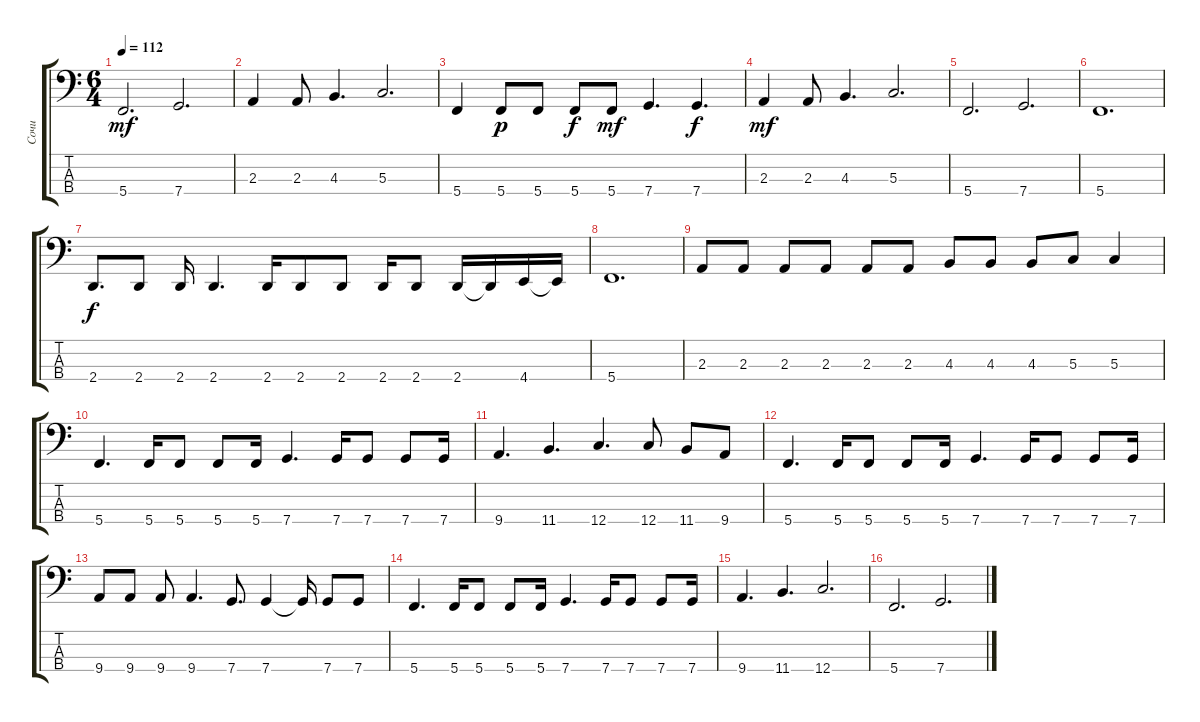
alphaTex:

\track ("Сочи" "Сочи") {instrument electricbassfinger}
\staff {score tabs}
\tuning (F2 C2 G1 C1) {hide}
\ts (6 4)
\tempo 112
\clef f4
\ks c
5.4.2{d dy mf} 7.4.2{d} |
2.3.4 2.3.8 4.3.4{d} 5.3.2{d} |
5.4.4 5.4.8{dy p} 5.4.8 5.4.8{dy f} 5.4.8{dy mf} 7.4.4{d} 7.4.4{d dy f} |
2.3.4{dy mf} 2.3.8 4.3.4{d} 5.3.2{d} |
5.4.2{d} 7.4.2{d} |
5.4.1{d} |
2.4.8{d dy f} 2.4.8 2.4.16 2.4.4{d} 2.4.16 2.4.8 2.4.8 2.4.16 2.4.8 2.4.16 2.4{t}.16 4.4.16 4.4{t}.16 |
5.4.1{d} |
2.3.8 2.3.8 2.3.8 2.3.8 2.3.8 2.3.8 4.3.8 4.3.8 4.3.8 5.3.8 5.3.4 |
5.4.4{d} 5.4.16 5.4.8 5.4.8 5.4.16 7.4.4{d} 7.4.16 7.4.8 7.4.8 7.4.16 |
9.4.4{d} 11.4.4{d} 12.4.4{d} 12.4.8 11.4.8 9.4.8 |
5.4.4{d} 5.4.16 5.4.8 5.4.8 5.4.16 7.4.4{d} 7.4.16 7.4.8 7.4.8 7.4.16 |
9.4.8 9.4.8 9.4.8 9.4.4{d} 7.4.8{d} 7.4.4 7.4{t}.16 7.4.8 7.4.8 |
5.4.4{d} 5.4.16 5.4.8 5.4.8 5.4.16 7.4.4{d} 7.4.16 7.4.8 7.4.8 7.4.16 |
9.4.4{d} 11.4.4{d} 12.4.2{d} |
5.4.2{d} 7.4.2{d}
